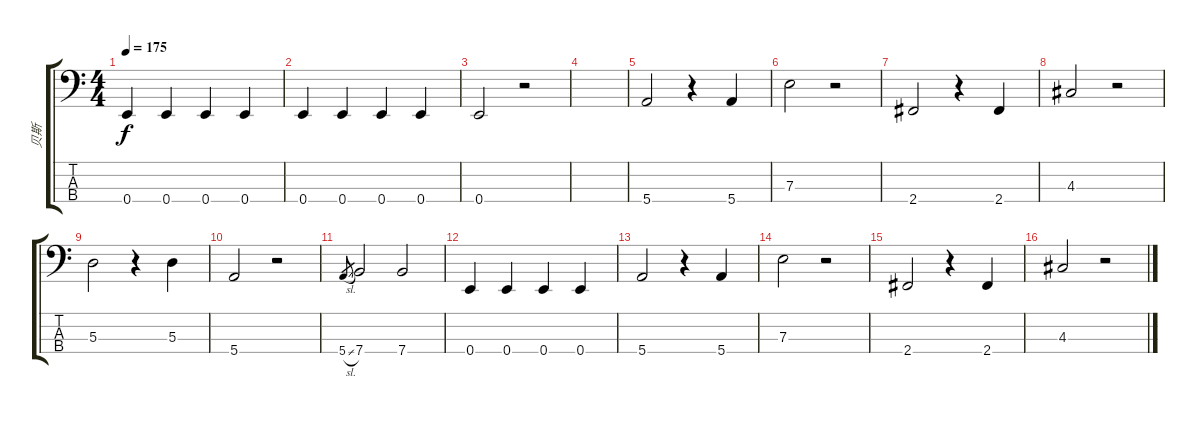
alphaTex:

\track ("贝斯" "贝斯") {instrument electricbassfinger}
\staff {score tabs}
\tuning (G2 D2 A1 E1) {hide}
\ts (4 4)
\tempo 175
\clef f4
\ks c
0.4.4{dy f} 0.4.4 0.4.4 0.4.4 |
0.4.4 0.4.4 0.4.4 0.4.4 |
0.4.2 r.2 |
|
5.4.2 r.4 5.4.4 |
7.3.2 r.2 |
2.4.2 r.4 2.4.4 |
4.3.2 r.2 |
5.3.2 r.4 5.3.4 |
5.4.2 r.2 |
5.4{sl}.8{gr} 7.4.2 7.4.2 |
0.4.4 0.4.4 0.4.4 0.4.4 |
5.4.2 r.4 5.4.4 |
7.3.2 r.2 |
2.4.2 r.4 2.4.4 |
4.3.2 r.2
